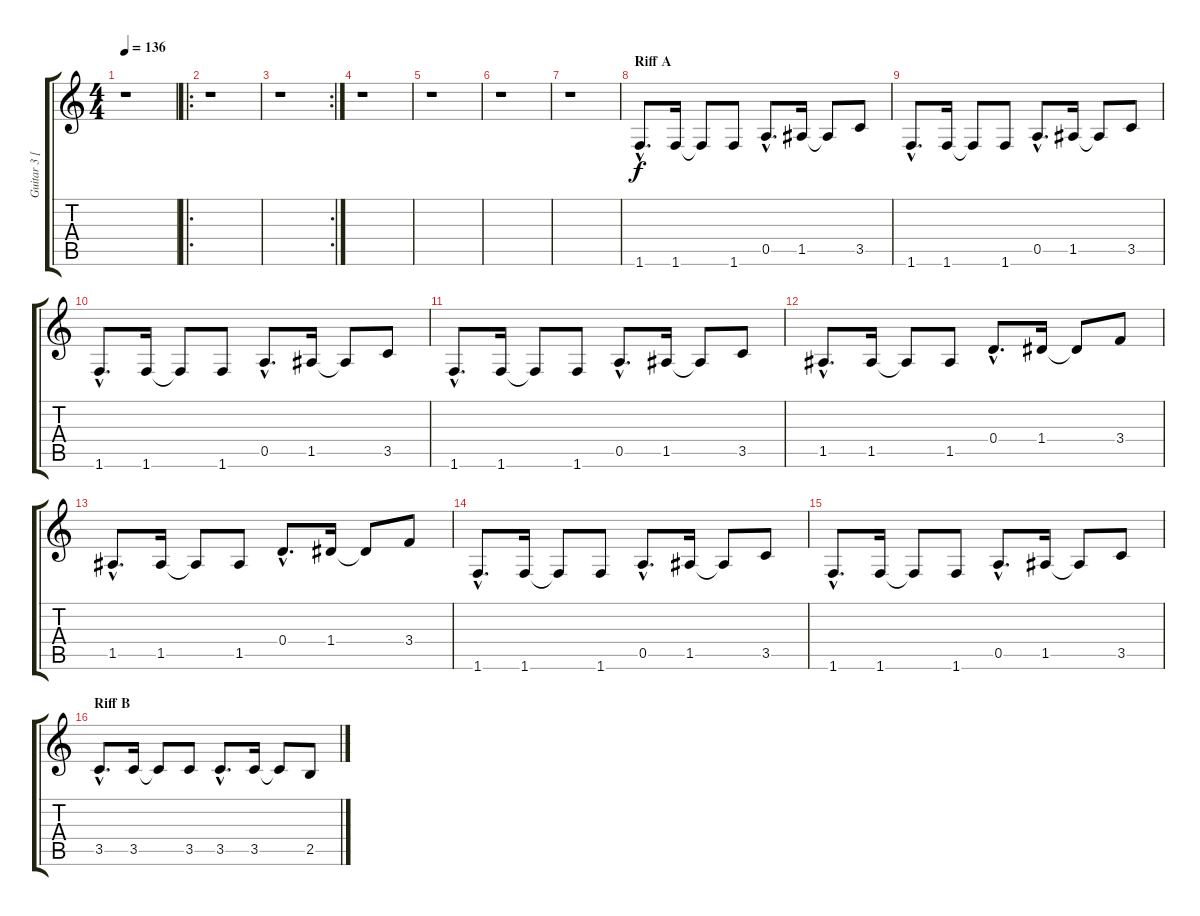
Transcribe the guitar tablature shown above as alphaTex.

\track ("Guitar 3 [Bass arrg. for Guitar]" "Guitar 3 [") {instrument electricguitarclean}
\staff {score tabs}
\tuning (E4 B3 G3 D3 A2 E2) {hide}
\ts (4 4)
\tempo 136
\clef g2
\ks c
r.1{dy f instrument electricguitarclean} |
\ro
r.1 |
\rc 2
r.1 |
r.1 |
r.1 |
r.1 |
r.1 |
\section ("" "Riff A")
1.6{hac}.8{d} 1.6.16 1.6{t}.8 1.6.8 0.5{hac}.8{d} 1.5.16 1.5{t}.8 3.5.8 |
1.6{hac}.8{d} 1.6.16 1.6{t}.8 1.6.8 0.5{hac}.8{d} 1.5.16 1.5{t}.8 3.5.8 |
1.6{hac}.8{d} 1.6.16 1.6{t}.8 1.6.8 0.5{hac}.8{d} 1.5.16 1.5{t}.8 3.5.8 |
1.6{hac}.8{d} 1.6.16 1.6{t}.8 1.6.8 0.5{hac}.8{d} 1.5.16 1.5{t}.8 3.5.8 |
1.5{hac}.8{d} 1.5.16 1.5{t}.8 1.5.8 0.4{hac}.8{d} 1.4.16 1.4{t}.8 3.4.8 |
1.5{hac}.8{d} 1.5.16 1.5{t}.8 1.5.8 0.4{hac}.8{d} 1.4.16 1.4{t}.8 3.4.8 |
1.6{hac}.8{d} 1.6.16 1.6{t}.8 1.6.8 0.5{hac}.8{d} 1.5.16 1.5{t}.8 3.5.8 |
1.6{hac}.8{d} 1.6.16 1.6{t}.8 1.6.8 0.5{hac}.8{d} 1.5.16 1.5{t}.8 3.5.8 |
\section ("" "Riff B")
3.5{hac}.8{d} 3.5.16 3.5{t}.8 3.5.8 3.5{hac}.8{d} 3.5.16 3.5{t}.8 2.5.8
